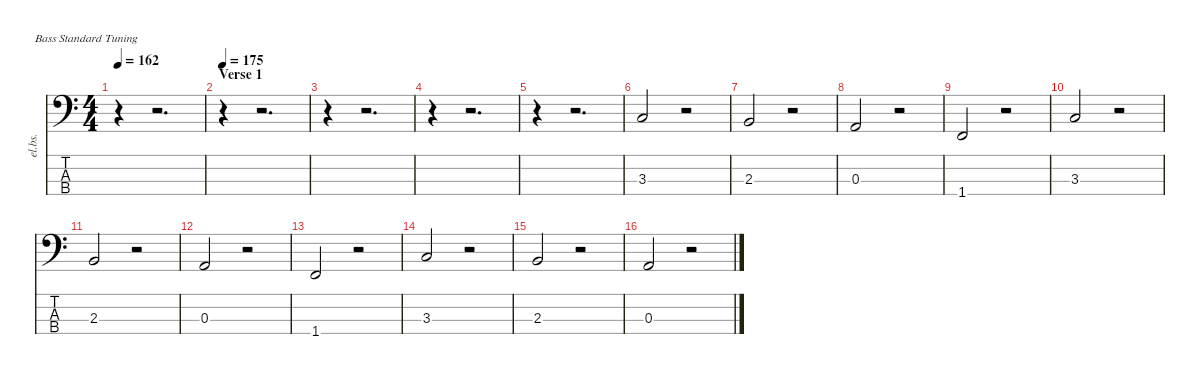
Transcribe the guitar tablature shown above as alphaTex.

\defaultSystemsLayout 4
\hideDynamics
\bracketExtendMode nobrackets
\otherSystemsTrackNameOrientation horizontal
\track ("Track 3" "el.bs.") {instrument electricbassfinger}
\staff {score tabs}
\tuning (G2 D2 A1 E1)
\ts (4 4)
\tempo 162
\clef f4
\ks c
r.4{dy f beam Down} r.2{d beam Down} |
\section ("" "Verse 1")
\tempo 175
r.4{beam Down} r.2{d beam Down} |
r.4{beam Down} r.2{d beam Down} |
r.4{beam Down} r.2{d beam Down} |
r.4{beam Down} r.2{d beam Down} |
3.3.2{beam Up} r.2{beam Up} |
2.3.2{beam Up} r.2{beam Up} |
0.3.2{beam Up} r.2{beam Up} |
1.4.2{beam Up} r.2{beam Up} |
3.3.2{beam Up} r.2{beam Up} |
2.3.2{beam Up} r.2{beam Up} |
0.3.2{beam Up} r.2{beam Up} |
1.4.2{beam Up} r.2{beam Up} |
3.3.2{beam Up} r.2{beam Up} |
2.3.2{beam Up} r.2{beam Up} |
0.3.2{beam Up} r.2{beam Up}
